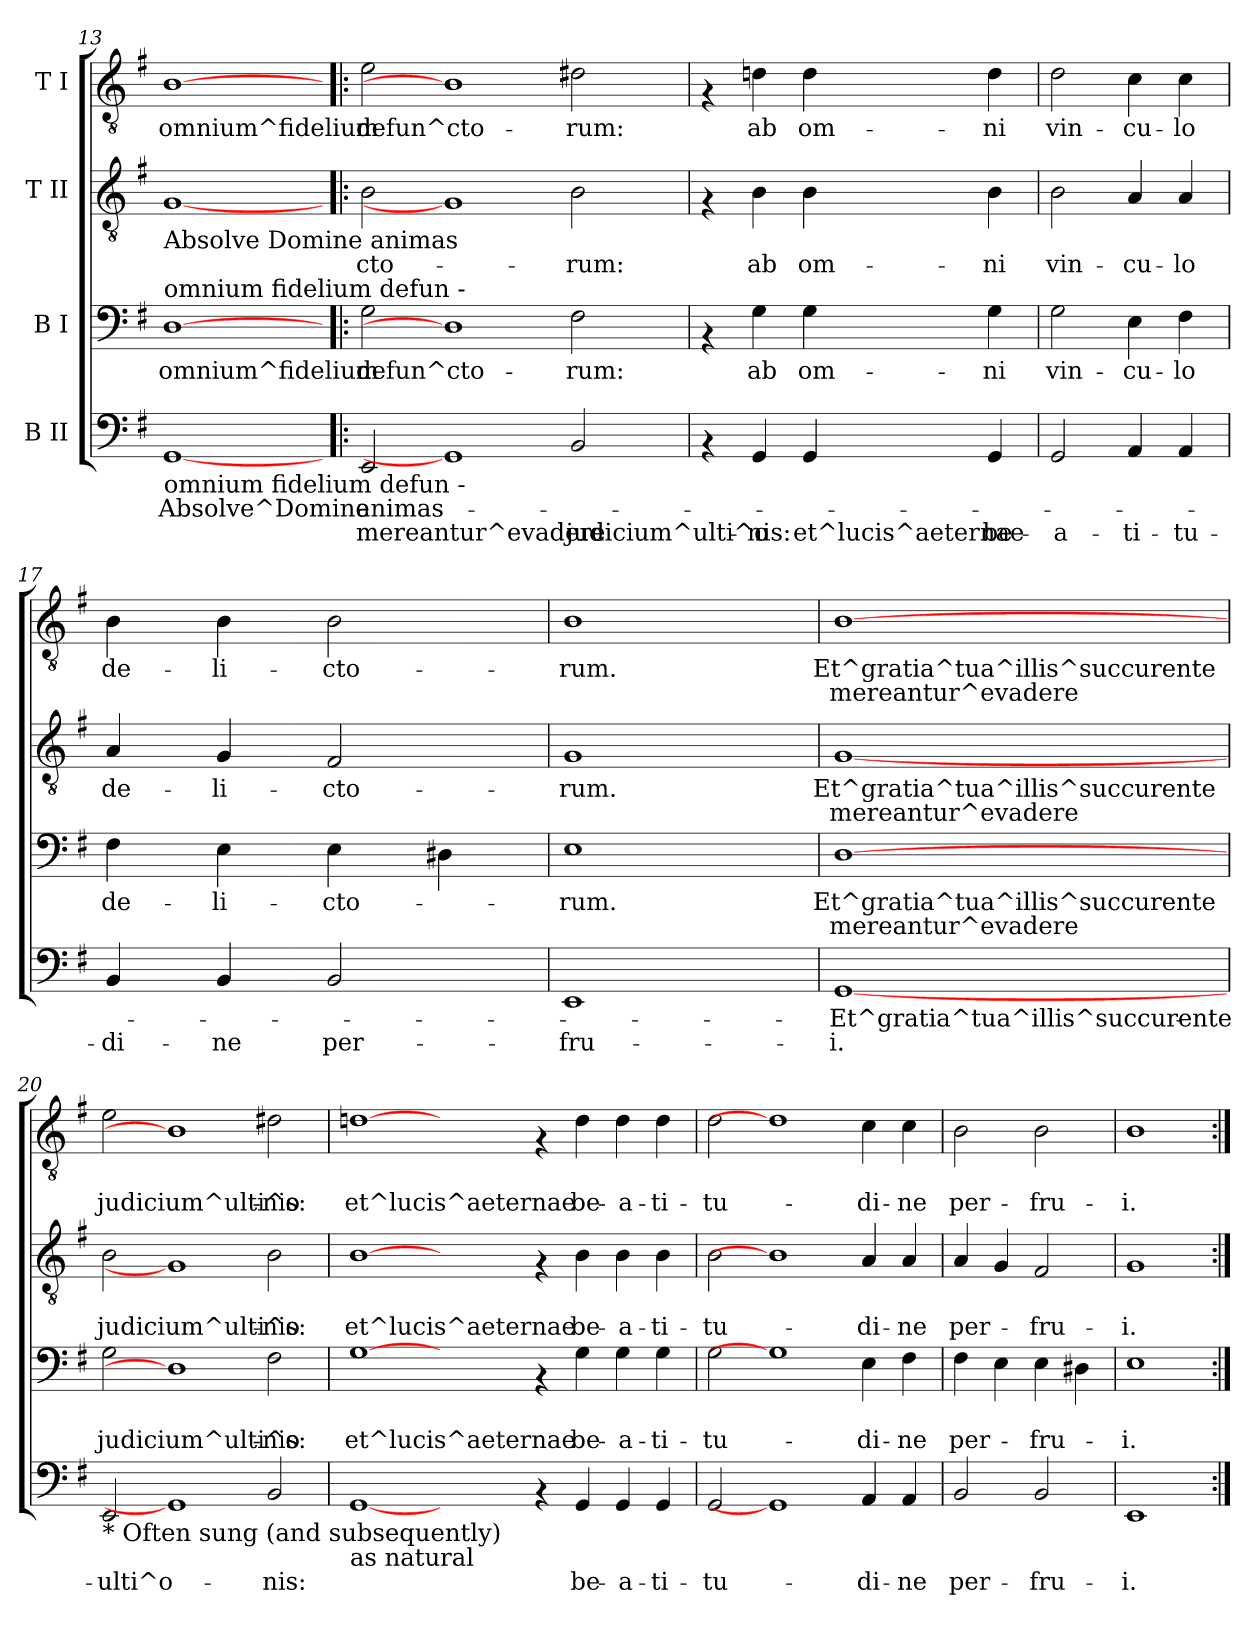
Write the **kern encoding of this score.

**kern	**text	**text	**kern	**text	**text	**kern	**text	**text	**kern	**text	**text
*part4	*part4	*part4	*part3	*part3	*part3	*part2	*part2	*part2	*part1	*part1	*part1
*staff4	*staff4	*staff4	*staff3	*staff3	*staff3	*staff2	*staff2	*staff2	*staff1	*staff1	*staff1
*I"B II	*	*	*I"B I	*	*	*I"T II	*	*	*I"T I	*	*
!!LO:LB:g=z
*clefF4	*	*	*clefF4	*	*	*clefGv2	*	*	*clefGv2	*	*
*k[f#]	*	*	*k[f#]	*	*	*k[f#]	*	*	*k[f#]	*	*
*G:	*	*	*G:	*	*	*G:	*	*	*G:	*	*
=13	=13	=13	=13	=13	=13	=13	=13	=13	=13	=13	=13
!	!	!	!	!	!	!LO:TX:b:t=Absolve Domine animas	!	!	!	!	!
!	!	!	!LO:TX:a:t=omnium fidelium defun -	!	!	!	!	!	!	!	!
!LO:TX:b:t=omnium fidelium defun -	!	!	!	!	!	!	!	!	!	!	!
!	!LO:LY:b	!	!	!LO:LY:b	!	!	!	!	!	!LO:LY:b	!
[1GG	Absolve^Domine	.	[1D	omnium^fidelium	.	[1G	.	.	[1B	omnium^fidelium	.
=14!|:	=14!|:	=14!|:	=14!|:	=14!|:	=14!|:	=14!|:	=14!|:	=14!|:	=14!|:	=14!|:	=14!|:
!	!LO:LY:b	!LO:LY:b	!	!LO:LY:b	!	!	!LO:LY:b	!	!	!LO:LY:b	!
2EE/	animas-	mereantur^evadere	2G\	defun^cto-	.	2B\	cto-	.	2e\	defun^cto-	.
1GG]	.	.	1D]	.	.	1G]	.	.	1B]	.	.
!	!	!LO:LY:b	!	!LO:LY:b	!	!	!LO:LY:b	!	!	!LO:LY:b	!
2BB/	.	judicium^ulti^o-	2F#\	-rum:	.	2B\	-rum:	.	2d#X\	-rum:	.
=15	=15	=15	=15	=15	=15	=15	=15	=15	=15	=15	=15
4rAA	.	.	4rAA	.	.	4rF	.	.	4rF	.	.
!	!	!LO:LY:b	!	!LO:LY:b	!	!	!LO:LY:b	!	!	!LO:LY:b	!
4GG/	.	-nis:	4G\	ab	.	4B\	ab	.	4dni\	ab	.
!	!	!LO:LY:b	!	!LO:LY:b	!	!	!LO:LY:b	!	!	!LO:LY:b	!
4GG/	.	et^lucis^aeternae	4G\	om-	.	4B\	om-	.	4d\	om-	.
!	!	!LO:LY:b	!	!LO:LY:b	!	!	!LO:LY:b	!	!	!LO:LY:b	!
4GG/	.	be-	4G\	-ni	.	4B\	-ni	.	4d\	-ni	.
=16	=16	=16	=16	=16	=16	=16	=16	=16	=16	=16	=16
!	!	!LO:LY:b	!	!LO:LY:b	!	!	!LO:LY:b	!	!	!LO:LY:b	!
2GG/	.	-a-	2G\	vin-	.	2B\	vin-	.	2d\	vin-	.
!	!	!LO:LY:b	!	!LO:LY:b	!	!	!LO:LY:b	!	!	!LO:LY:b	!
4AA/	.	-ti-	4E\	-cu-	.	4A/	-cu-	.	4c\	-cu-	.
!	!	!LO:LY:b	!	!LO:LY:b	!	!	!LO:LY:b	!	!	!LO:LY:b	!
4AA/	.	-tu-	4F#\	-lo	.	4A/	-lo	.	4c\	-lo	.
=17	=17	=17	=17	=17	=17	=17	=17	=17	=17	=17	=17
!	!	!LO:LY:b	!	!LO:LY:b	!	!	!LO:LY:b	!	!	!LO:LY:b	!
4BB/	.	-di-	4F#\	de-	.	4A/	de-	.	4B\	de-	.
!	!	!LO:LY:b	!	!LO:LY:b	!	!	!LO:LY:b	!	!	!LO:LY:b	!
4BB/	.	-ne	4E\	-li-	.	4G/	-li-	.	4B\	-li-	.
!	!	!LO:LY:b	!	!LO:LY:b	!	!	!LO:LY:b	!	!	!LO:LY:b	!
2BB/	.	per-	4E\	-cto-	.	2F#/	-cto-	.	2B\	-cto-	.
.	.	.	4D#X\	.	.	.	.	.	.	.	.
=18	=18	=18	=18	=18	=18	=18	=18	=18	=18	=18	=18
!	!	!LO:LY:b	!	!LO:LY:b	!	!	!LO:LY:b	!	!	!LO:LY:b	!
1EE	.	-fru-	1E	-rum.	.	1G	-rum.	.	1B	-rum.	.
!!LO:PB:g=z
=19	=19	=19	=19	=19	=19	=19	=19	=19	=19	=19	=19
!	!LO:LY:b	!LO:LY:b	!	!LO:LY:b	!LO:LY:b	!	!LO:LY:b	!LO:LY:b	!	!LO:LY:b	!LO:LY:b
[1GG	-Et^gratia^tua^illis^succurente-	-i.	[1D	Et^gratia^tua^illis^succurente	mereantur^evadere	[1G	Et^gratia^tua^illis^succurente	mereantur^evadere	[1B	Et^gratia^tua^illis^succurente	mereantur^evadere
=20	=20	=20	=20	=20	=20	=20	=20	=20	=20	=20	=20
!LO:TX:b:t=* Often sung (and subsequently)	!	!	!	!	!	!	!	!	!	!	!
!	!LO:LY:b	!	!	!	!LO:LY:b	!	!	!LO:LY:b	!	!	!LO:LY:b
2EE/	-ulti^o-	.	2G\	.	judicium^ulti^o-	2B\	.	judicium^ulti^o-	2e\	.	judicium^ulti^o-
1GG]	.	.	1D]	.	.	1G]	.	.	1B]	.	.
!	!LO:LY:b	!	!	!	!LO:LY:b	!	!	!LO:LY:b	!	!	!LO:LY:b
2BB/	-nis:	.	2F#\	.	-nis:	2B\	.	-nis:	2d#X\	.	-nis:
=21	=21	=21	=21	=21	=21	=21	=21	=21	=21	=21	=21
!LO:TX:b:t=as natural	!	!	!	!	!	!	!	!	!	!	!
!	!	!	!	!	!LO:LY:b	!	!	!LO:LY:b	!	!	!LO:LY:b
[1GG	.	.	[1G	.	et^lucis^aeternae	[1B	.	et^lucis^aeternae	[1dni	.	et^lucis^aeternae
1ryy	.	.	1ryy	.	.	1ryy	.	.	1ryy	.	.
4rAA	.	.	4rAA	.	.	4rF	.	.	4rF	.	.
!	!LO:LY:b	!	!	!	!LO:LY:b	!	!	!LO:LY:b	!	!	!LO:LY:b
4GG/	be-	.	4G\	.	be-	4B\	.	be-	4d\	.	be-
!	!LO:LY:b	!	!	!	!LO:LY:b	!	!	!LO:LY:b	!	!	!LO:LY:b
4GG/	-a-	.	4G\	.	-a-	4B\	.	-a-	4d\	.	-a-
!	!LO:LY:b	!	!	!	!LO:LY:b	!	!	!LO:LY:b	!	!	!LO:LY:b
4GG/	-ti-	.	4G\	.	-ti-	4B\	.	-ti-	4d\	.	-ti-
=22	=22	=22	=22	=22	=22	=22	=22	=22	=22	=22	=22
!	!LO:LY:b	!	!	!	!LO:LY:b	!	!	!LO:LY:b	!	!	!LO:LY:b
2GG/	-tu-	.	2G\	.	-tu-	2B\	.	-tu-	2d\	.	-tu-
1GG]	.	.	1G]	.	.	1B]	.	.	1d]	.	.
!	!LO:LY:b	!	!	!	!LO:LY:b	!	!	!LO:LY:b	!	!	!LO:LY:b
4AA/	-di-	.	4E\	.	-di-	4A/	.	-di-	4c\	.	-di-
!	!LO:LY:b	!	!	!	!LO:LY:b	!	!	!LO:LY:b	!	!	!LO:LY:b
4AA/	-ne	.	4F#\	.	-ne	4A/	.	-ne	4c\	.	-ne
=23	=23	=23	=23	=23	=23	=23	=23	=23	=23	=23	=23
!	!LO:LY:b	!	!	!	!LO:LY:b	!	!	!LO:LY:b	!	!	!LO:LY:b
2BB/	per-	.	4F#\	.	per-	4A/	.	per-	2B\	.	per-
.	.	.	4E\	.	.	4G/	.	.	.	.	.
!	!LO:LY:b	!	!	!	!LO:LY:b	!	!	!LO:LY:b	!	!	!LO:LY:b
2BB/	-fru-	.	4E\	.	-fru-	2F#/	.	-fru-	2B\	.	-fru-
.	.	.	4D#X\	.	.	.	.	.	.	.	.
=24	=24	=24	=24	=24	=24	=24	=24	=24	=24	=24	=24
!	!LO:LY:b	!	!	!	!LO:LY:b	!	!	!LO:LY:b	!	!	!LO:LY:b
1EE	-i.	.	1E	.	-i.	1G	.	-i.	1B	.	-i.
=:|!	=:|!	=:|!	=:|!	=:|!	=:|!	=:|!	=:|!	=:|!	=:|!	=:|!	=:|!
*-	*-	*-	*-	*-	*-	*-	*-	*-	*-	*-	*-
